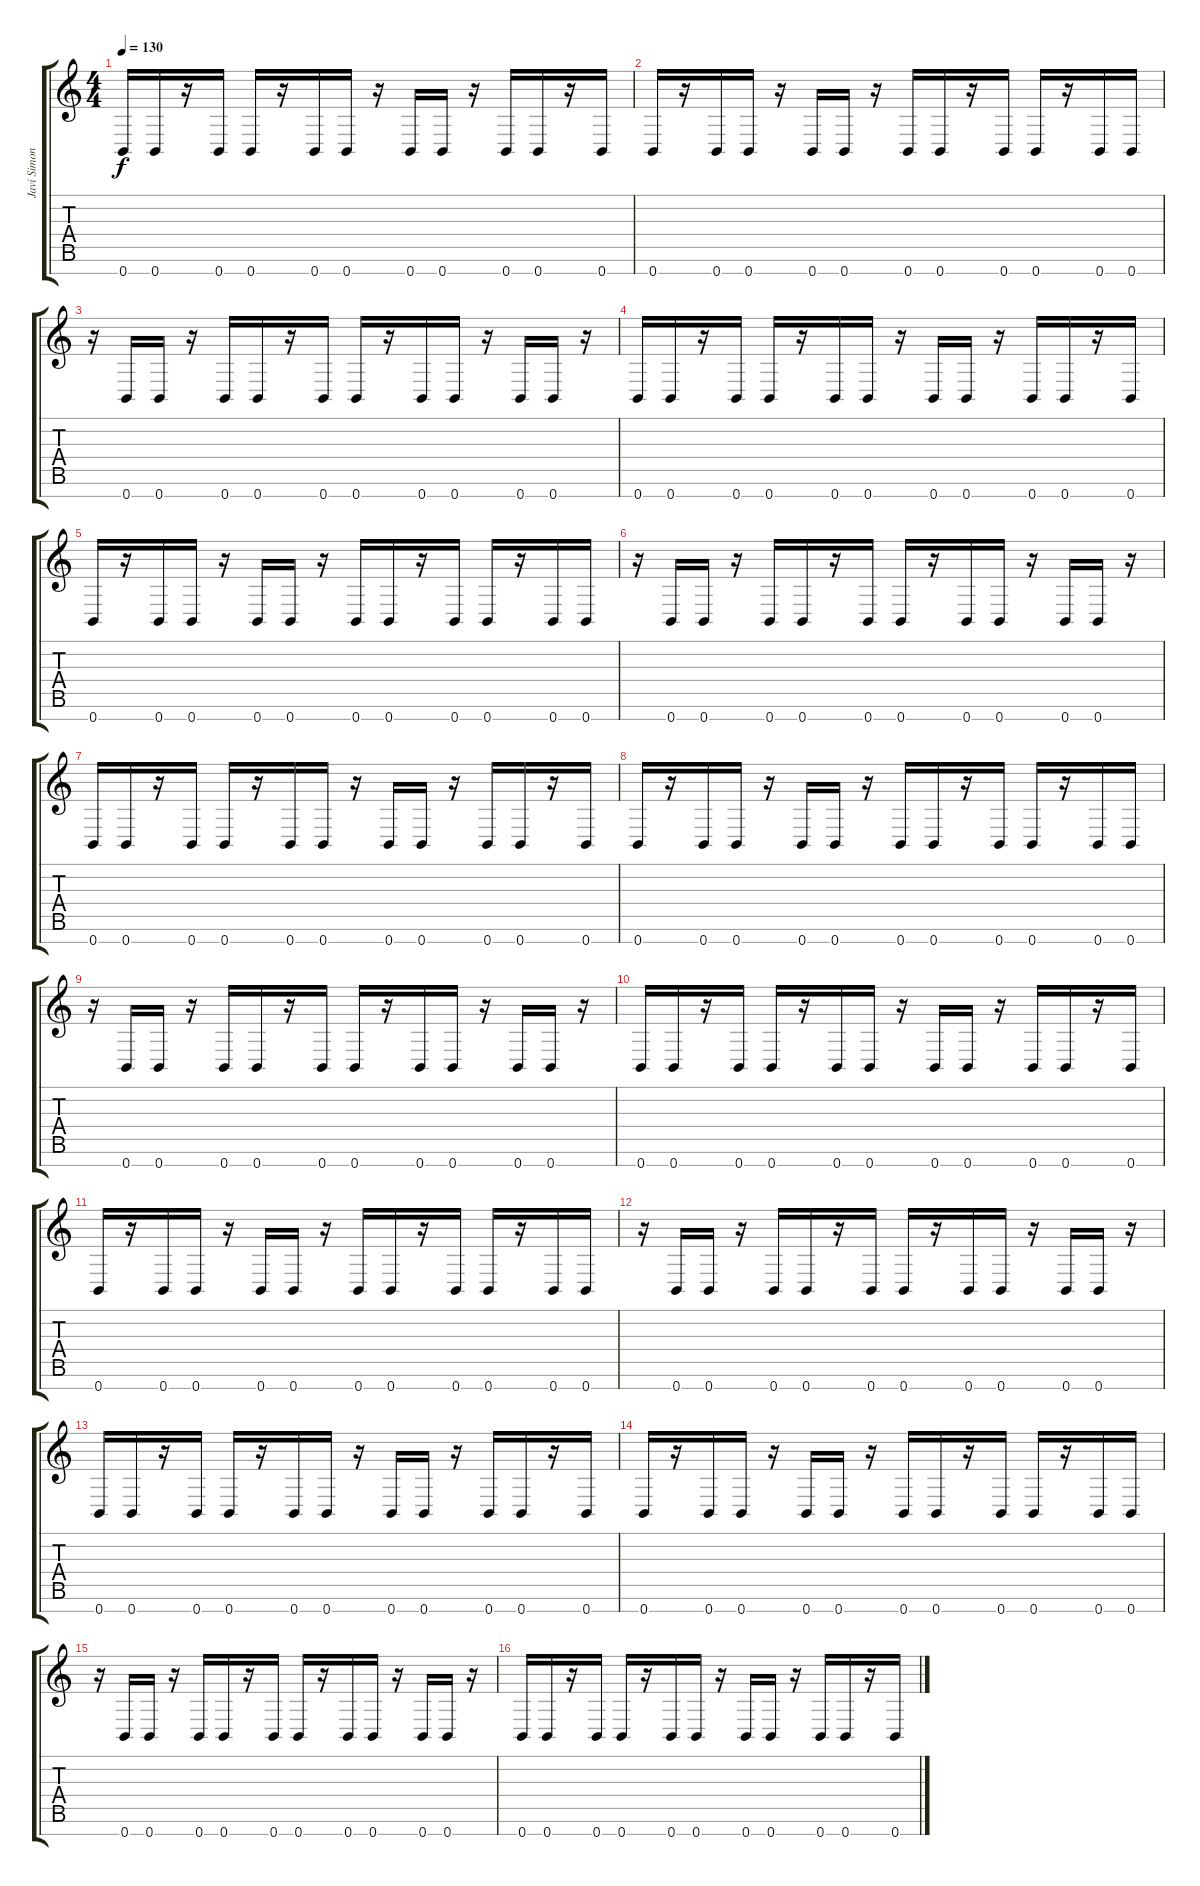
\track ("Javi Simon" "Javi Simon") {instrument distortionguitar}
\staff {score tabs}
\tuning (E4 B3 G3 D3 A2 E2 B1) {hide}
\ts (4 4)
\tempo 130
\clef g2
\ks c
0.7.16{dy f instrument distortionguitar} 0.7.16 r.16 0.7.16 0.7.16 r.16 0.7.16 0.7.16 r.16 0.7.16 0.7.16 r.16 0.7.16 0.7.16 r.16 0.7.16 |
0.7.16 r.16 0.7.16 0.7.16 r.16 0.7.16 0.7.16 r.16 0.7.16 0.7.16 r.16 0.7.16 0.7.16 r.16 0.7.16 0.7.16 |
r.16 0.7.16 0.7.16 r.16 0.7.16 0.7.16 r.16 0.7.16 0.7.16 r.16 0.7.16 0.7.16 r.16 0.7.16 0.7.16 r.16 |
0.7.16 0.7.16 r.16 0.7.16 0.7.16 r.16 0.7.16 0.7.16 r.16 0.7.16 0.7.16 r.16 0.7.16 0.7.16 r.16 0.7.16 |
0.7.16 r.16 0.7.16 0.7.16 r.16 0.7.16 0.7.16 r.16 0.7.16 0.7.16 r.16 0.7.16 0.7.16 r.16 0.7.16 0.7.16 |
r.16 0.7.16 0.7.16 r.16 0.7.16 0.7.16 r.16 0.7.16 0.7.16 r.16 0.7.16 0.7.16 r.16 0.7.16 0.7.16 r.16 |
0.7.16 0.7.16 r.16 0.7.16 0.7.16 r.16 0.7.16 0.7.16 r.16 0.7.16 0.7.16 r.16 0.7.16 0.7.16 r.16 0.7.16 |
0.7.16 r.16 0.7.16 0.7.16 r.16 0.7.16 0.7.16 r.16 0.7.16 0.7.16 r.16 0.7.16 0.7.16 r.16 0.7.16 0.7.16 |
r.16 0.7.16 0.7.16 r.16 0.7.16 0.7.16 r.16 0.7.16 0.7.16 r.16 0.7.16 0.7.16 r.16 0.7.16 0.7.16 r.16 |
0.7.16 0.7.16 r.16 0.7.16 0.7.16 r.16 0.7.16 0.7.16 r.16 0.7.16 0.7.16 r.16 0.7.16 0.7.16 r.16 0.7.16 |
0.7.16 r.16 0.7.16 0.7.16 r.16 0.7.16 0.7.16 r.16 0.7.16 0.7.16 r.16 0.7.16 0.7.16 r.16 0.7.16 0.7.16 |
r.16 0.7.16 0.7.16 r.16 0.7.16 0.7.16 r.16 0.7.16 0.7.16 r.16 0.7.16 0.7.16 r.16 0.7.16 0.7.16 r.16 |
0.7.16 0.7.16 r.16 0.7.16 0.7.16 r.16 0.7.16 0.7.16 r.16 0.7.16 0.7.16 r.16 0.7.16 0.7.16 r.16 0.7.16 |
0.7.16 r.16 0.7.16 0.7.16 r.16 0.7.16 0.7.16 r.16 0.7.16 0.7.16 r.16 0.7.16 0.7.16 r.16 0.7.16 0.7.16 |
r.16 0.7.16 0.7.16 r.16 0.7.16 0.7.16 r.16 0.7.16 0.7.16 r.16 0.7.16 0.7.16 r.16 0.7.16 0.7.16 r.16 |
0.7.16 0.7.16 r.16 0.7.16 0.7.16 r.16 0.7.16 0.7.16 r.16 0.7.16 0.7.16 r.16 0.7.16 0.7.16 r.16 0.7.16
